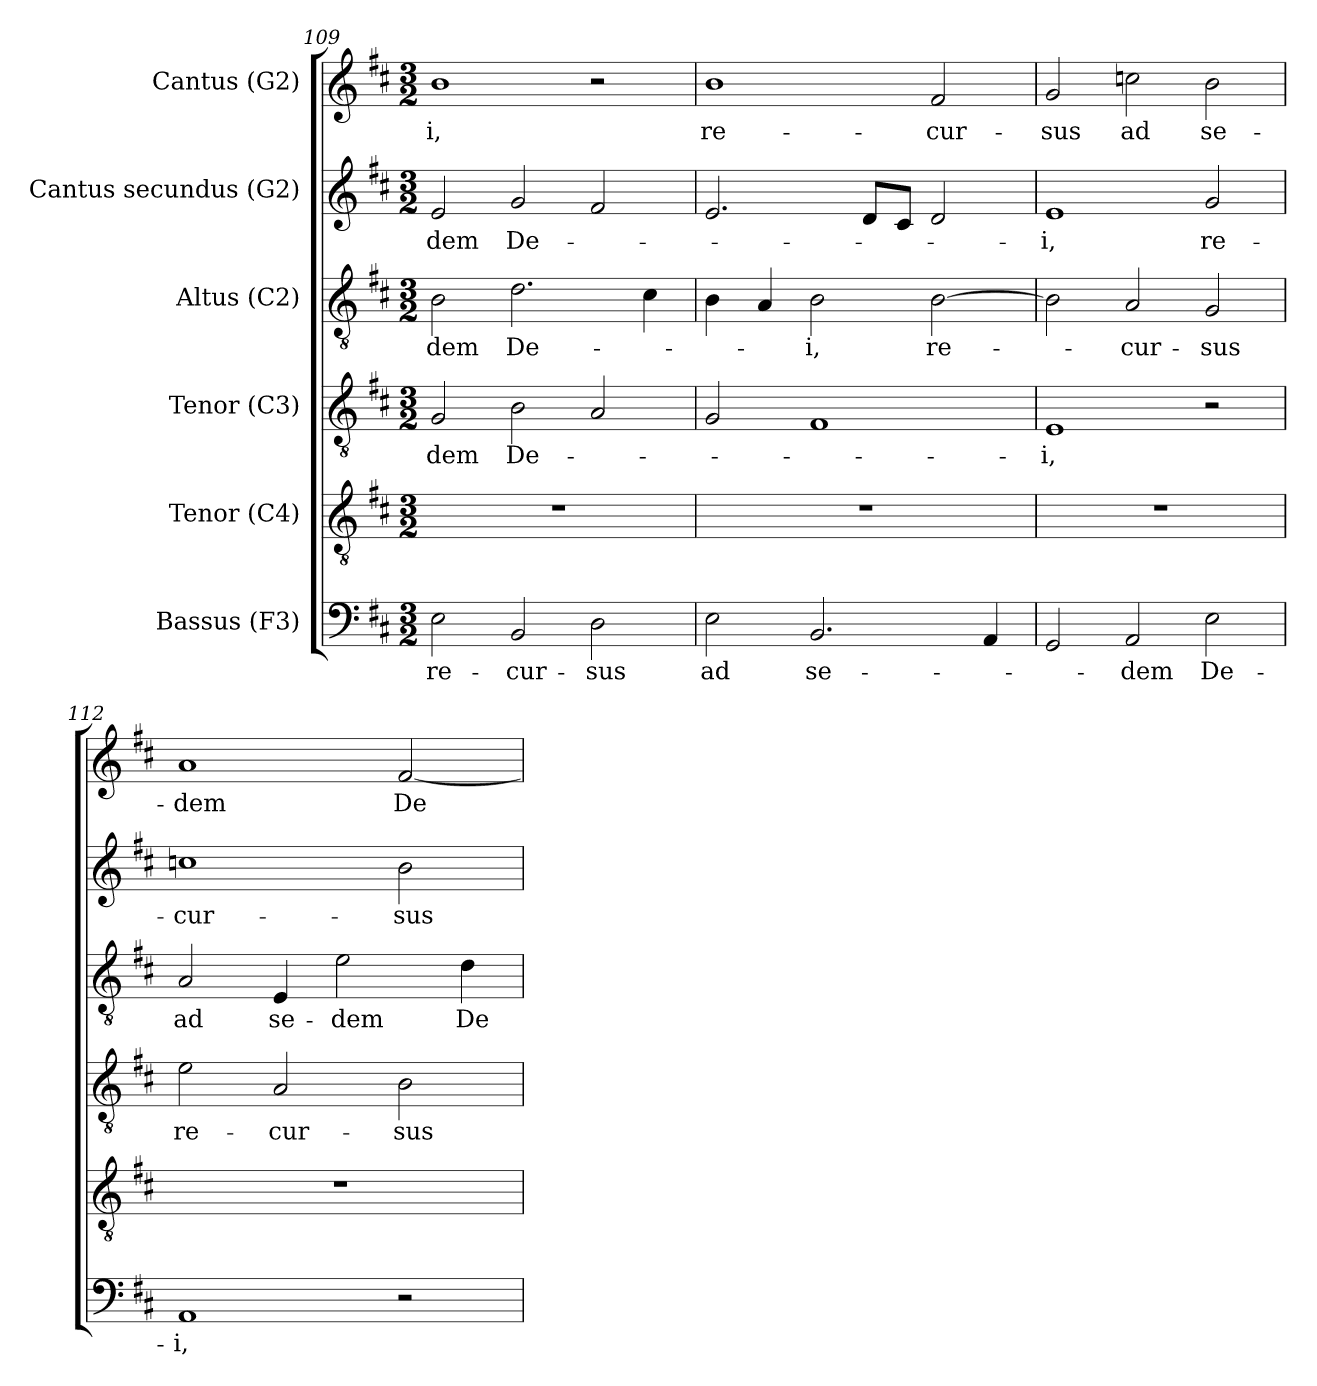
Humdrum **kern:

**kern	**text	**kern	**kern	**text	**kern	**text	**kern	**text	**kern	**text
*part6	*part6	*part5	*part4	*part4	*part3	*part3	*part2	*part2	*part1	*part1
*staff6	*staff6	*staff5	*staff4	*staff4	*staff3	*staff3	*staff2	*staff2	*staff1	*staff1
*I"Bassus (F3)	*	*I"Tenor (C4)	*I"Tenor (C3)	*	*I"Altus (C2)	*	*I"Cantus secundus (G2)	*	*I"Cantus (G2)	*
!!LO:PB:g=z
*clefF4	*	*clefGv2	*clefGv2	*	*clefGv2	*	*clefG2	*	*clefG2	*
*	*	*	*	*	*ITrd7c12	*	*	*	*	*
*k[f#c#]	*	*k[f#c#]	*k[f#c#]	*	*k[f#c#]	*	*k[f#c#]	*	*k[f#c#]	*
*D:	*	*D:	*D:	*	*D:	*	*D:	*	*D:	*
*M3/2	*	*M3/2	*M3/2	*	*M3/2	*	*M3/2	*	*M3/2	*
=109	=109	=109	=109	=109	=109	=109	=109	=109	=109	=109
!	!LO:LY:b:color=#000000	!LO:N:vis=1	!	!	!	!	!	!	!	!
!	!	!	!	!LO:LY:b:color=#000000	!	!	!	!	!	!
!	!	!	!	!	!	!LO:LY:b:color=#000000	!	!	!	!
!	!	!	!	!	!	!	!	!LO:LY:b:color=#000000	!	!
!	!	!	!	!	!	!	!	!	!	!LO:LY:b:color=#000000
2Ei\	re-	1.r	2Gi/	-dem	2BBi\	-dem	2ei/	-dem	1bi	-i,
!	!LO:LY:b:color=#000000	!	!	!	!	!	!	!	!	!
!	!	!	!	!LO:LY:b:color=#000000	!	!	!	!	!	!
!	!	!	!	!	!	!LO:LY:b:color=#000000	!	!	!	!
!	!	!	!	!	!	!	!	!LO:LY:b:color=#000000	!	!
2BBi/	-cur-	.	2Bi\	De-	2.Di\	De-	2gi/	De-	.	.
!	!LO:LY:b:color=#000000	!	!	!	!	!	!	!	!	!
2Di\	-sus	.	2Ai/	.	.	.	2f#i/	.	2r	.
.	.	.	.	.	4C#i\	.	.	.	.	.
=110	=110	=110	=110	=110	=110	=110	=110	=110	=110	=110
!	!LO:LY:b:color=#000000	!LO:N:vis=1	!	!	!	!	!	!	!	!
!	!	!	!	!	!	!	!	!	!	!LO:LY:b:color=#000000
2Ei\	ad	1.r	2Gi/	.	4BBi\	.	2.ei/	.	1bi	re-
.	.	.	.	.	4AAi/	.	.	.	.	.
!	!LO:LY:b:color=#000000	!	!	!	!	!	!	!	!	!
!	!	!	!	!	!	!LO:LY:b:color=#000000	!	!	!	!
2.BBi/	se-	.	1F#i	.	2BBi\	-i,	.	.	.	.
.	.	.	.	.	.	.	8di/L	.	.	.
.	.	.	.	.	.	.	8c#i/J	.	.	.
!	!	!	!	!	!	!LO:LY:b:color=#000000	!	!	!	!
!	!	!	!	!	!	!	!	!	!	!LO:LY:b:color=#000000
.	.	.	.	.	[2BBi\	re-	2di/	.	2f#i/	-cur-
4AAi/	.	.	.	.	.	.	.	.	.	.
=111	=111	=111	=111	=111	=111	=111	=111	=111	=111	=111
!	!	!LO:N:vis=1	!	!	!	!	!	!	!	!
!	!	!	!	!LO:LY:b:color=#000000	!	!	!	!	!	!
!	!	!	!	!	!	!	!	!LO:LY:b:color=#000000	!	!
!	!	!	!	!	!	!	!	!	!	!LO:LY:b:color=#000000
2GGi/	.	1.r	1Ei	-i,	2BBi\]	.	1ei	-i,	2gi/	-sus
!	!LO:LY:b:color=#000000	!	!	!	!	!	!	!	!	!
!	!	!	!	!	!	!LO:LY:b:color=#000000	!	!	!	!
!	!	!	!	!	!	!	!	!	!	!LO:LY:b:color=#000000
2AAi/	-dem	.	.	.	2AAi/	-cur-	.	.	2ccni\	ad
!	!LO:LY:b:color=#000000	!	!	!	!	!	!	!	!	!
!	!	!	!	!	!	!LO:LY:b:color=#000000	!	!	!	!
!	!	!	!	!	!	!	!	!LO:LY:b:color=#000000	!	!
!	!	!	!	!	!	!	!	!	!	!LO:LY:b:color=#000000
2Ei\	De-	.	2r	.	2GGi/	-sus	2gi/	re-	2bi\	se-
=112	=112	=112	=112	=112	=112	=112	=112	=112	=112	=112
!	!LO:LY:b:color=#000000	!LO:N:vis=1	!	!	!	!	!	!	!	!
!	!	!	!	!LO:LY:b:color=#000000	!	!	!	!	!	!
!	!	!	!	!	!	!LO:LY:b:color=#000000	!	!	!	!
!	!	!	!	!	!	!	!	!LO:LY:b:color=#000000	!	!
!	!	!	!	!	!	!	!	!	!	!LO:LY:b:color=#000000
1AAi	-i,	1.r	2ei\	re-	2AAi/	ad	1ccni	-cur-	1ai	-dem
!	!	!	!	!LO:LY:b:color=#000000	!	!	!	!	!	!
!	!	!	!	!	!	!LO:LY:b:color=#000000	!	!	!	!
.	.	.	2Ai/	-cur-	4EEi/	se-	.	.	.	.
!	!	!	!	!	!	!LO:LY:b:color=#000000	!	!	!	!
.	.	.	.	.	2Ei\	-dem	.	.	.	.
!	!	!	!	!LO:LY:b:color=#000000	!	!	!	!	!	!
!	!	!	!	!	!	!	!	!LO:LY:b:color=#000000	!	!
!	!	!	!	!	!	!	!	!	!	!LO:LY:b:color=#000000
2r	.	.	2Bi\	-sus	.	.	2bi\	-sus	[2f#i/	De-
!	!	!	!	!	!	!LO:LY:b:color=#000000	!	!	!	!
.	.	.	.	.	4Di\	De-	.	.	.	.
=	=	=	=	=	=	=	=	=	=	=
*-	*-	*-	*-	*-	*-	*-	*-	*-	*-	*-
